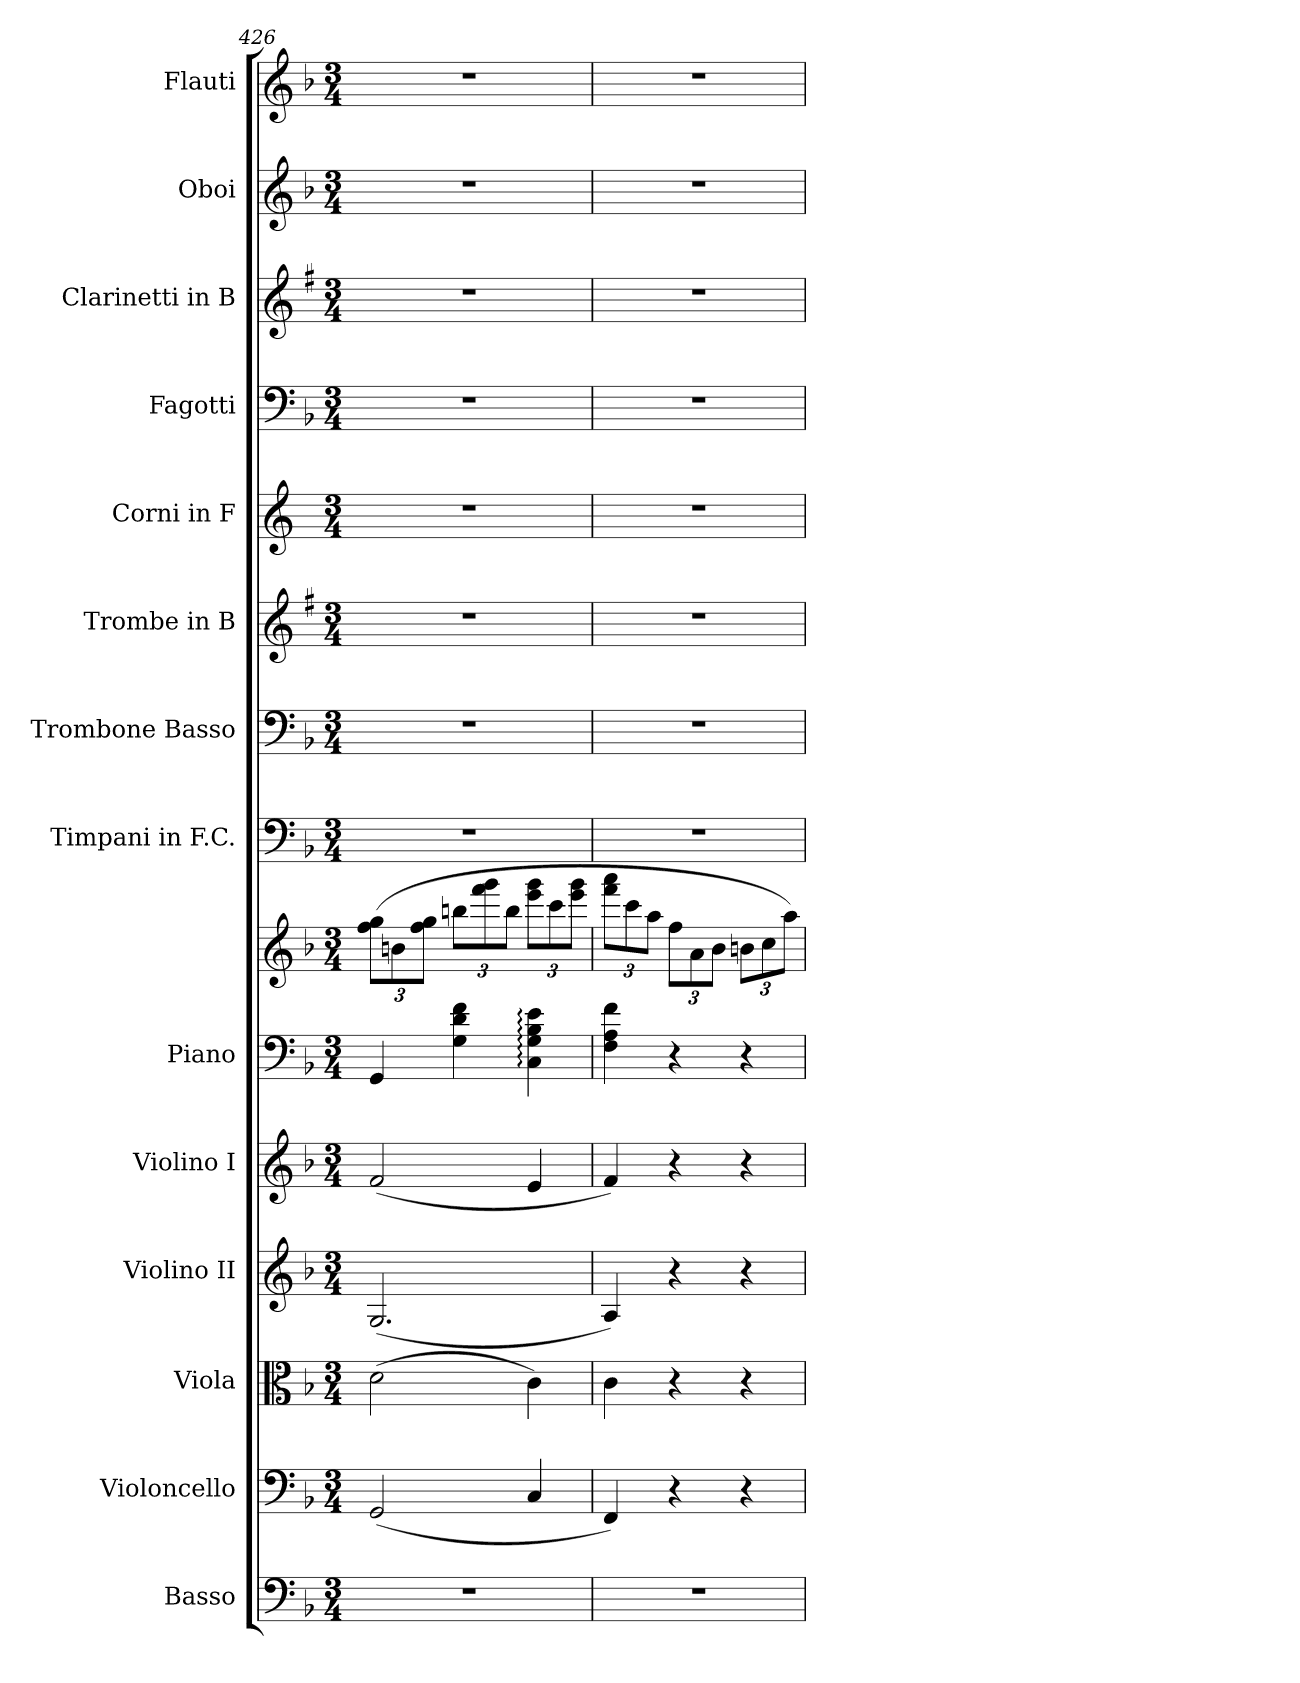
**kern	**kern	**kern	**kern	**kern	**kern	**kern	**kern	**kern	**kern	**kern	**kern	**kern	**kern	**kern
*part14	*part13	*part12	*part11	*part10	*part9	*part9	*part8	*part7	*part6	*part5	*part4	*part3	*part2	*part1
*staff15	*staff14	*staff13	*staff12	*staff11	*staff10	*staff9	*staff8	*staff7	*staff6	*staff5	*staff4	*staff3	*staff2	*staff1
*I"Basso	*I"Violoncello	*I"Viola	*I"Violino II	*I"Violino I	*I"Piano	*	*I"Timpani in F.C.	*I"Trombone Basso	*I"Trombe in B	*I"Corni in F	*I"Fagotti	*I"Clarinetti in B	*I"Oboi	*I"Flauti
*	*	*	*	*	*I'Pno.	*	*I'Timp.	*	*	*	*	*	*I'Ob.	*I'Fl.
*clefF4	*clefF4	*clefC3	*clefG2	*clefG2	*clefF4	*clefG2	*clefF4	*clefF4	*clefG2	*clefG2	*clefF4	*clefG2	*clefG2	*clefG2
*ITrd7c12	*	*	*	*	*	*	*	*	*ITrd1c2	*ITrd4c7	*	*ITrd1c2	*	*
*k[b-]	*k[b-]	*k[b-]	*k[b-]	*k[b-]	*k[b-]	*k[b-]	*k[b-]	*k[b-]	*k[b-]	*k[b-]	*k[b-]	*k[b-]	*k[b-]	*k[b-]
*M3/4	*M3/4	*M3/4	*M3/4	*M3/4	*M3/4	*M3/4	*M3/4	*M3/4	*M3/4	*M3/4	*M3/4	*M3/4	*M3/4	*M3/4
*	*	*	*	*	*	*Xbrackettup	*	*	*	*	*	*	*	*
=426	=426	=426	=426	=426	=426	=426	=426	=426	=426	=426	=426	=426	=426	=426
2.r	(<2GG/	(>2d\	(<2.G/	(<2f/	4GG/	(>12ff\ 12gg\L	2.r	2.r	2.r	2.r	2.r	2.r	2.r	2.r
.	.	.	.	.	.	12bn\	.	.	.	.	.	.	.	.
.	.	.	.	.	.	12ff\ 12gg\J	.	.	.	.	.	.	.	.
.	.	.	.	.	4G\ 4d\ 4f\	12bbn\L	.	.	.	.	.	.	.	.
.	.	.	.	.	.	12fff\ 12ggg\	.	.	.	.	.	.	.	.
.	.	.	.	.	.	12bb\J	.	.	.	.	.	.	.	.
.	4C/	4c\)	.	4e/	4C\: 4G\: 4B-\: 4e\:	12eee\ 12ggg\L	.	.	.	.	.	.	.	.
.	.	.	.	.	.	12ccc\	.	.	.	.	.	.	.	.
.	.	.	.	.	.	12eee\ 12ggg\J	.	.	.	.	.	.	.	.
=427	=427	=427	=427	=427	=427	=427	=427	=427	=427	=427	=427	=427	=427	=427
2.r	4FF/)	4c\	4A/)	4f/)	4F\ 4A\ 4f\	12fff\ 12aaa\L	2.r	2.r	2.r	2.r	2.r	2.r	2.r	2.r
.	.	.	.	.	.	12ccc\	.	.	.	.	.	.	.	.
.	.	.	.	.	.	12aa\J	.	.	.	.	.	.	.	.
.	4r	4r	4r	4r	4r	12ff\L	.	.	.	.	.	.	.	.
.	.	.	.	.	.	12a\	.	.	.	.	.	.	.	.
.	.	.	.	.	.	12b-\J	.	.	.	.	.	.	.	.
.	4r	4r	4r	4r	4r	12bn\L	.	.	.	.	.	.	.	.
.	.	.	.	.	.	12cc\	.	.	.	.	.	.	.	.
.	.	.	.	.	.	12aa\J)	.	.	.	.	.	.	.	.
=	=	=	=	=	=	=	=	=	=	=	=	=	=	=
*-	*-	*-	*-	*-	*-	*-	*-	*-	*-	*-	*-	*-	*-	*-
